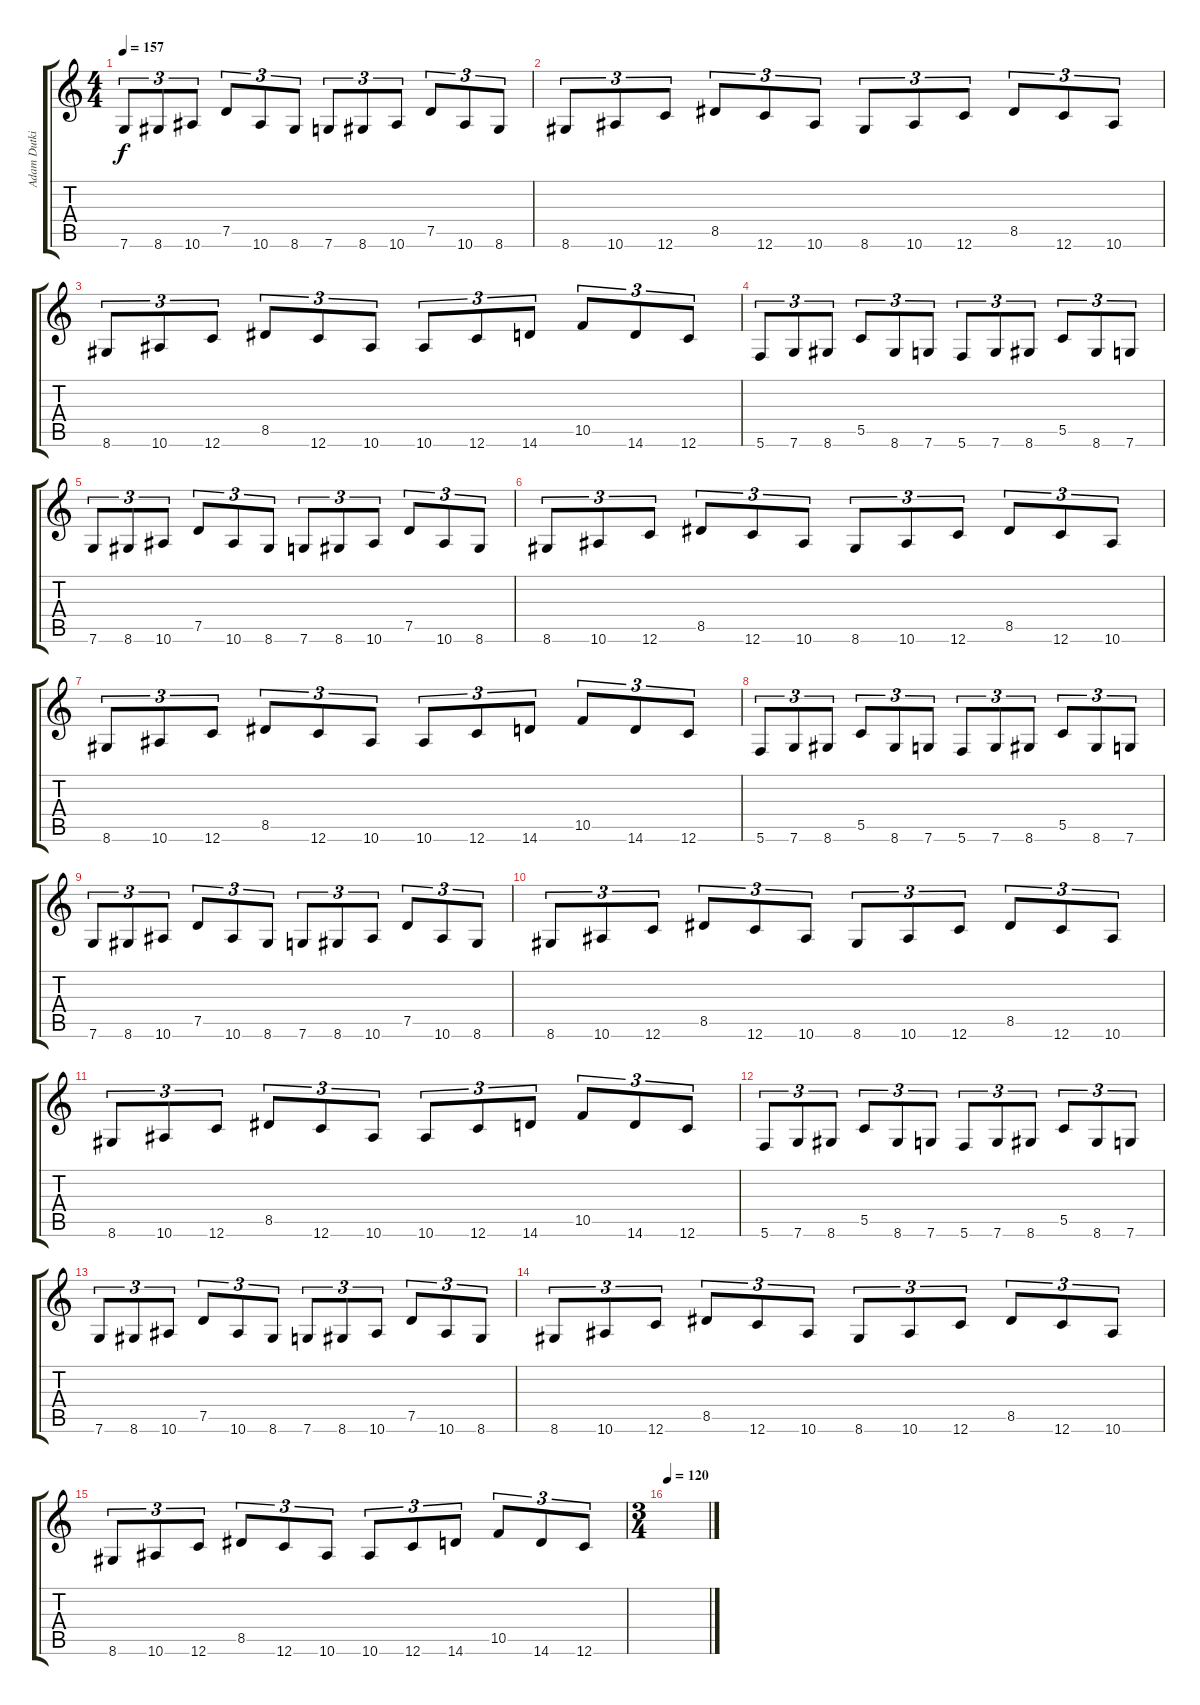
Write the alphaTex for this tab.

\track ("Adam Dutkiewicz Lead" "Adam Dutki") {instrument distortionguitar}
\staff {score tabs}
\tuning (D4 A3 F3 C3 G2 C2) {hide}
\ts (4 4)
\tempo 157
\clef g2
\ks c
7.6.8{tu (3 2) dy f} 8.6.8{tu (3 2)} 10.6.8{tu (3 2)} 7.5.8{tu (3 2)} 10.6.8{tu (3 2)} 8.6.8{tu (3 2)} 7.6.8{tu (3 2)} 8.6.8{tu (3 2)} 10.6.8{tu (3 2)} 7.5.8{tu (3 2)} 10.6.8{tu (3 2)} 8.6.8{tu (3 2)} |
8.6.8{tu (3 2)} 10.6.8{tu (3 2)} 12.6.8{tu (3 2)} 8.5.8{tu (3 2)} 12.6.8{tu (3 2)} 10.6.8{tu (3 2)} 8.6.8{tu (3 2)} 10.6.8{tu (3 2)} 12.6.8{tu (3 2)} 8.5.8{tu (3 2)} 12.6.8{tu (3 2)} 10.6.8{tu (3 2)} |
8.6.8{tu (3 2)} 10.6.8{tu (3 2)} 12.6.8{tu (3 2)} 8.5.8{tu (3 2)} 12.6.8{tu (3 2)} 10.6.8{tu (3 2)} 10.6.8{tu (3 2)} 12.6.8{tu (3 2)} 14.6.8{tu (3 2)} 10.5.8{tu (3 2)} 14.6.8{tu (3 2)} 12.6.8{tu (3 2)} |
5.6.8{tu (3 2)} 7.6.8{tu (3 2)} 8.6.8{tu (3 2)} 5.5.8{tu (3 2)} 8.6.8{tu (3 2)} 7.6.8{tu (3 2)} 5.6.8{tu (3 2)} 7.6.8{tu (3 2)} 8.6.8{tu (3 2)} 5.5.8{tu (3 2)} 8.6.8{tu (3 2)} 7.6.8{tu (3 2)} |
7.6.8{tu (3 2)} 8.6.8{tu (3 2)} 10.6.8{tu (3 2)} 7.5.8{tu (3 2)} 10.6.8{tu (3 2)} 8.6.8{tu (3 2)} 7.6.8{tu (3 2)} 8.6.8{tu (3 2)} 10.6.8{tu (3 2)} 7.5.8{tu (3 2)} 10.6.8{tu (3 2)} 8.6.8{tu (3 2)} |
8.6.8{tu (3 2)} 10.6.8{tu (3 2)} 12.6.8{tu (3 2)} 8.5.8{tu (3 2)} 12.6.8{tu (3 2)} 10.6.8{tu (3 2)} 8.6.8{tu (3 2)} 10.6.8{tu (3 2)} 12.6.8{tu (3 2)} 8.5.8{tu (3 2)} 12.6.8{tu (3 2)} 10.6.8{tu (3 2)} |
8.6.8{tu (3 2)} 10.6.8{tu (3 2)} 12.6.8{tu (3 2)} 8.5.8{tu (3 2)} 12.6.8{tu (3 2)} 10.6.8{tu (3 2)} 10.6.8{tu (3 2)} 12.6.8{tu (3 2)} 14.6.8{tu (3 2)} 10.5.8{tu (3 2)} 14.6.8{tu (3 2)} 12.6.8{tu (3 2)} |
5.6.8{tu (3 2)} 7.6.8{tu (3 2)} 8.6.8{tu (3 2)} 5.5.8{tu (3 2)} 8.6.8{tu (3 2)} 7.6.8{tu (3 2)} 5.6.8{tu (3 2)} 7.6.8{tu (3 2)} 8.6.8{tu (3 2)} 5.5.8{tu (3 2)} 8.6.8{tu (3 2)} 7.6.8{tu (3 2)} |
7.6.8{tu (3 2)} 8.6.8{tu (3 2)} 10.6.8{tu (3 2)} 7.5.8{tu (3 2)} 10.6.8{tu (3 2)} 8.6.8{tu (3 2)} 7.6.8{tu (3 2)} 8.6.8{tu (3 2)} 10.6.8{tu (3 2)} 7.5.8{tu (3 2)} 10.6.8{tu (3 2)} 8.6.8{tu (3 2)} |
8.6.8{tu (3 2)} 10.6.8{tu (3 2)} 12.6.8{tu (3 2)} 8.5.8{tu (3 2)} 12.6.8{tu (3 2)} 10.6.8{tu (3 2)} 8.6.8{tu (3 2)} 10.6.8{tu (3 2)} 12.6.8{tu (3 2)} 8.5.8{tu (3 2)} 12.6.8{tu (3 2)} 10.6.8{tu (3 2)} |
8.6.8{tu (3 2)} 10.6.8{tu (3 2)} 12.6.8{tu (3 2)} 8.5.8{tu (3 2)} 12.6.8{tu (3 2)} 10.6.8{tu (3 2)} 10.6.8{tu (3 2)} 12.6.8{tu (3 2)} 14.6.8{tu (3 2)} 10.5.8{tu (3 2)} 14.6.8{tu (3 2)} 12.6.8{tu (3 2)} |
5.6.8{tu (3 2)} 7.6.8{tu (3 2)} 8.6.8{tu (3 2)} 5.5.8{tu (3 2)} 8.6.8{tu (3 2)} 7.6.8{tu (3 2)} 5.6.8{tu (3 2)} 7.6.8{tu (3 2)} 8.6.8{tu (3 2)} 5.5.8{tu (3 2)} 8.6.8{tu (3 2)} 7.6.8{tu (3 2)} |
7.6.8{tu (3 2)} 8.6.8{tu (3 2)} 10.6.8{tu (3 2)} 7.5.8{tu (3 2)} 10.6.8{tu (3 2)} 8.6.8{tu (3 2)} 7.6.8{tu (3 2)} 8.6.8{tu (3 2)} 10.6.8{tu (3 2)} 7.5.8{tu (3 2)} 10.6.8{tu (3 2)} 8.6.8{tu (3 2)} |
8.6.8{tu (3 2)} 10.6.8{tu (3 2)} 12.6.8{tu (3 2)} 8.5.8{tu (3 2)} 12.6.8{tu (3 2)} 10.6.8{tu (3 2)} 8.6.8{tu (3 2)} 10.6.8{tu (3 2)} 12.6.8{tu (3 2)} 8.5.8{tu (3 2)} 12.6.8{tu (3 2)} 10.6.8{tu (3 2)} |
8.6.8{tu (3 2)} 10.6.8{tu (3 2)} 12.6.8{tu (3 2)} 8.5.8{tu (3 2)} 12.6.8{tu (3 2)} 10.6.8{tu (3 2)} 10.6.8{tu (3 2)} 12.6.8{tu (3 2)} 14.6.8{tu (3 2)} 10.5.8{tu (3 2)} 14.6.8{tu (3 2)} 12.6.8{tu (3 2)} |
\ts (3 4)
\tempo 120
